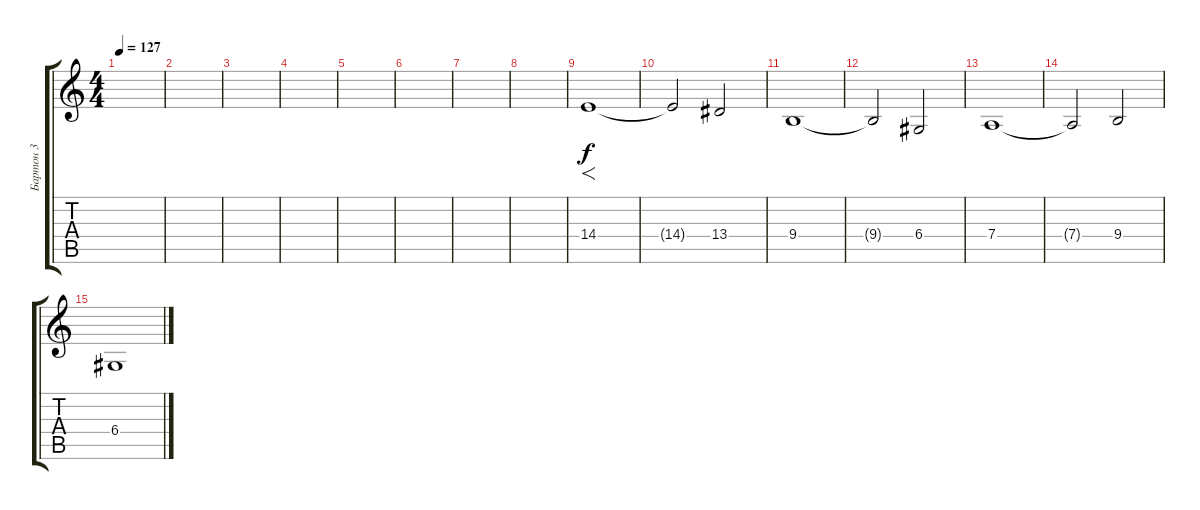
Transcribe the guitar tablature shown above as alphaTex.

\track ("Бартон 3" "Бартон 3") {instrument cello}
\staff {score tabs}
\tuning (E4 B3 G3 D3 A2 E2) {hide}
\ts (4 4)
\tempo 127
\clef g2
\ks c
|
|
|
|
|
|
|
|
14.4.1{f} |
14.4{t}.2 13.4.2 |
9.4.1 |
9.4{t}.2 6.4.2 |
7.4.1 |
7.4{t}.2 9.4.2 |
6.4.1
